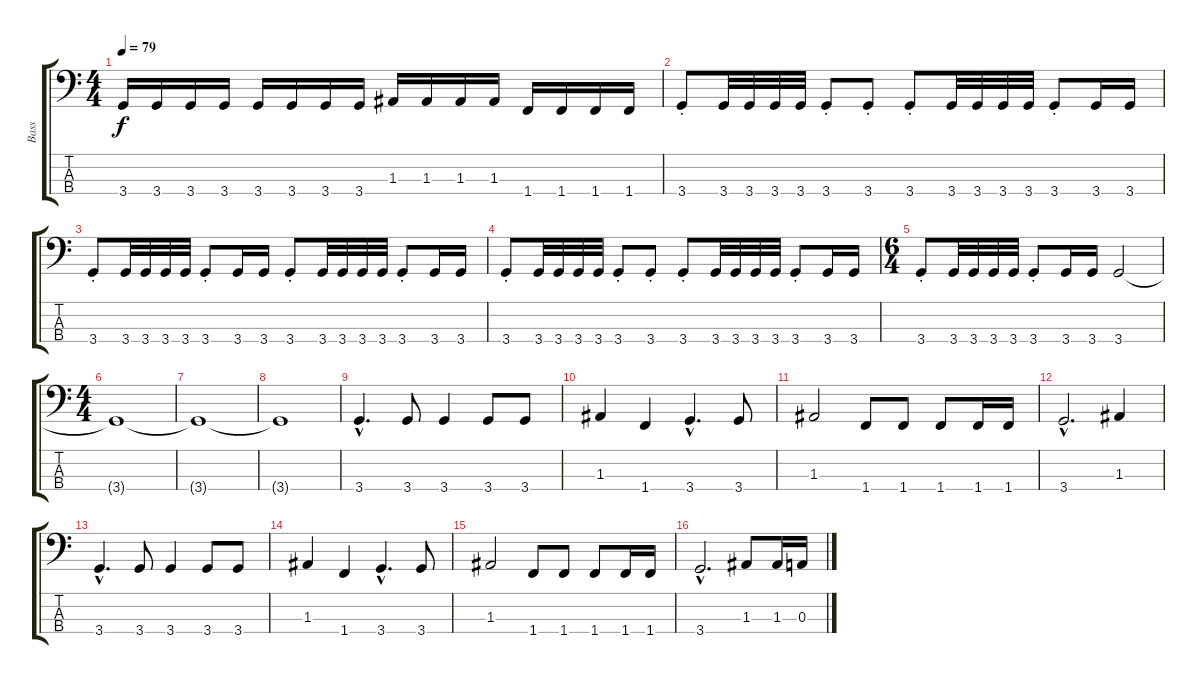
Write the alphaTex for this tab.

\track ("Bass" "Bass") {instrument electricbasspick}
\staff {score tabs}
\tuning (G2 D2 A1 E1) {hide}
\ts (4 4)
\tempo 79
\clef f4
\ks c
3.4.16{dy f} 3.4.16 3.4.16 3.4.16 3.4.16 3.4.16 3.4.16 3.4.16 1.3.16 1.3.16 1.3.16 1.3.16 1.4.16 1.4.16 1.4.16 1.4.16 |
3.4{st}.8 3.4.32 3.4.32 3.4.32 3.4.32 3.4{st}.8 3.4{st}.8 3.4{st}.8 3.4.32 3.4.32 3.4.32 3.4.32 3.4{st}.8 3.4.16 3.4.16 |
3.4{st}.8 3.4.32 3.4.32 3.4.32 3.4.32 3.4{st}.8 3.4.16 3.4.16 3.4{st}.8 3.4.32 3.4.32 3.4.32 3.4.32 3.4{st}.8 3.4.16 3.4.16 |
3.4{st}.8 3.4.32 3.4.32 3.4.32 3.4.32 3.4{st}.8 3.4{st}.8 3.4{st}.8 3.4.32 3.4.32 3.4.32 3.4.32 3.4{st}.8 3.4.16 3.4.16 |
\ts (6 4)
3.4{st}.8 3.4.32 3.4.32 3.4.32 3.4.32 3.4{st}.8 3.4.16 3.4.16 3.4.2 |
\ts (4 4)
3.4{t}.1 |
3.4{t}.1 |
3.4{t}.1 |
3.4{hac}.4{d volume 16} 3.4.8 3.4.4 3.4.8 3.4.8 |
1.3.4 1.4.4 3.4{hac}.4{d} 3.4.8 |
1.3.2 1.4.8 1.4.8 1.4.8 1.4.16 1.4.16 |
3.4{hac}.2{d} 1.3.4 |
3.4{hac}.4{d} 3.4.8 3.4.4 3.4.8 3.4.8 |
1.3.4 1.4.4 3.4{hac}.4{d} 3.4.8 |
1.3.2 1.4.8 1.4.8 1.4.8 1.4.16 1.4.16 |
3.4{hac}.2{d} 1.3.8 1.3.16 0.3.16
